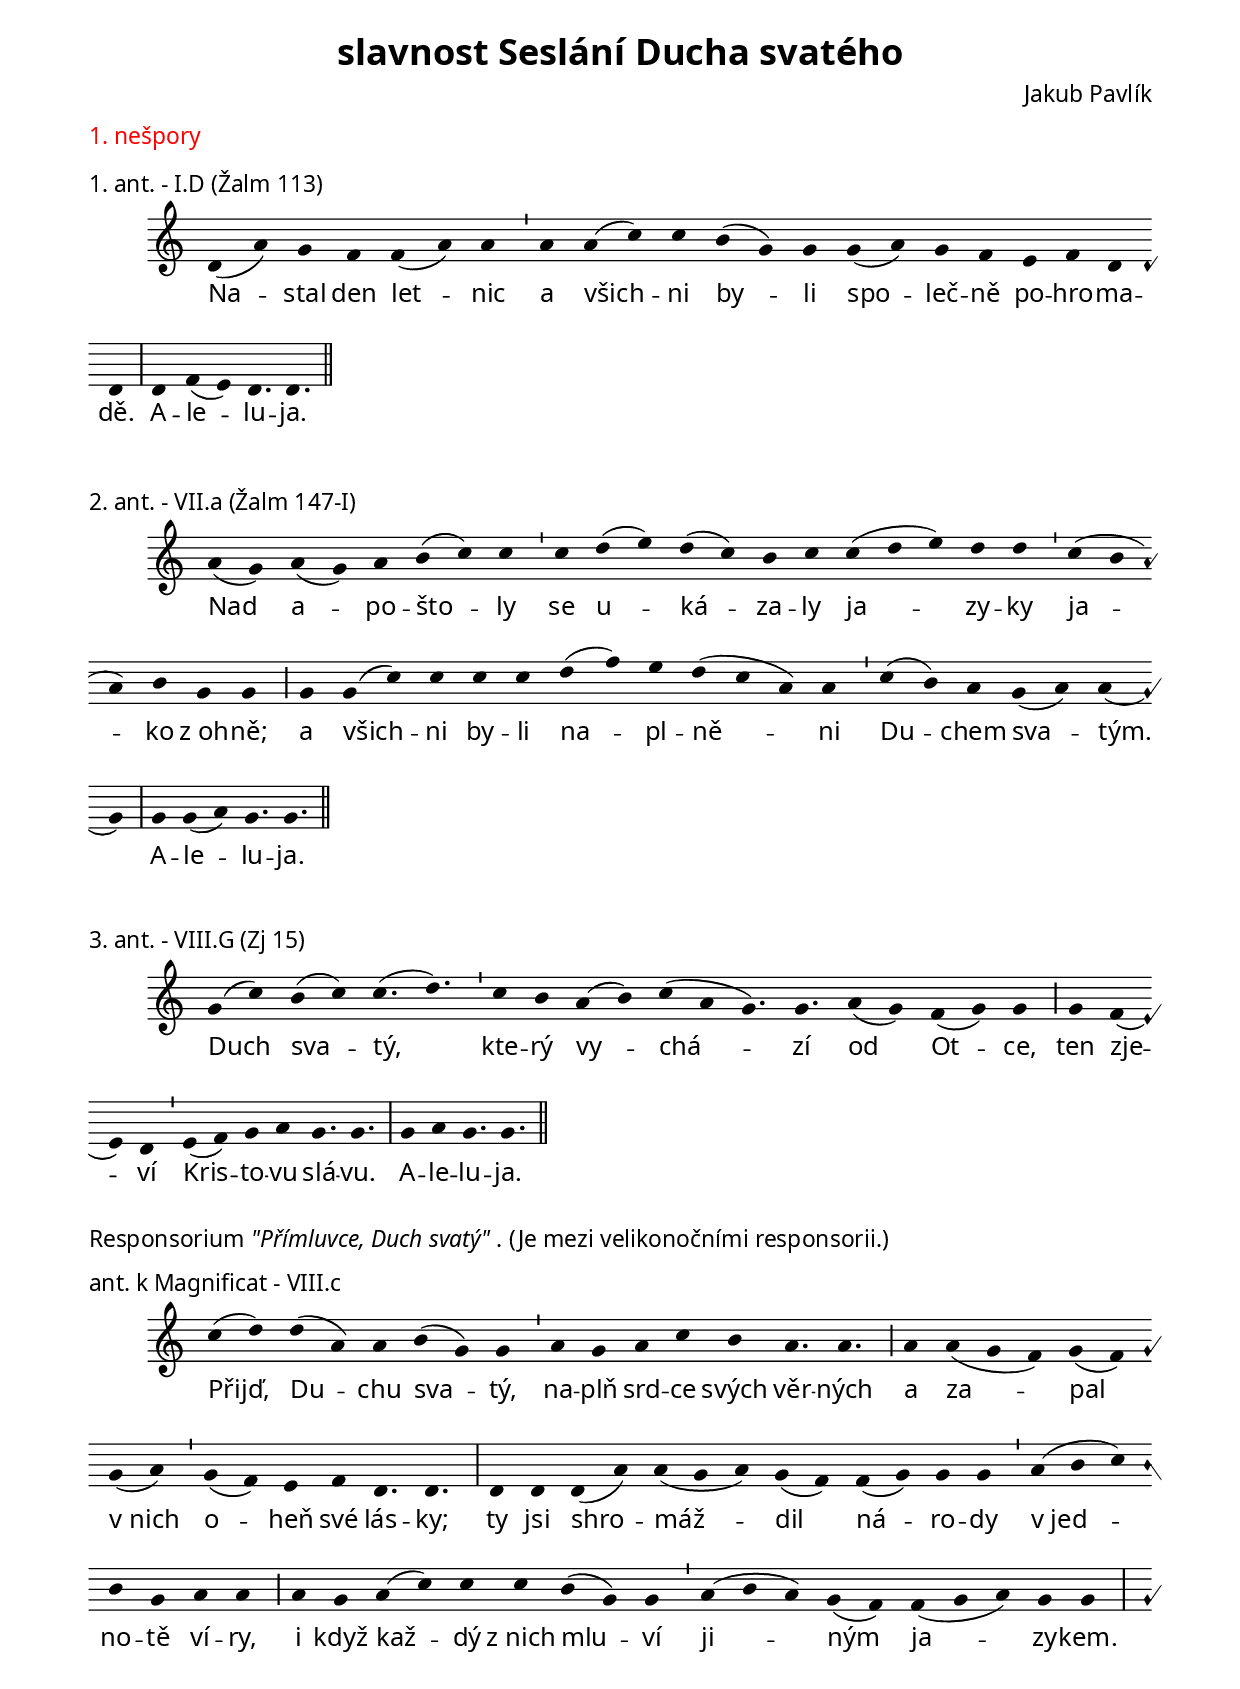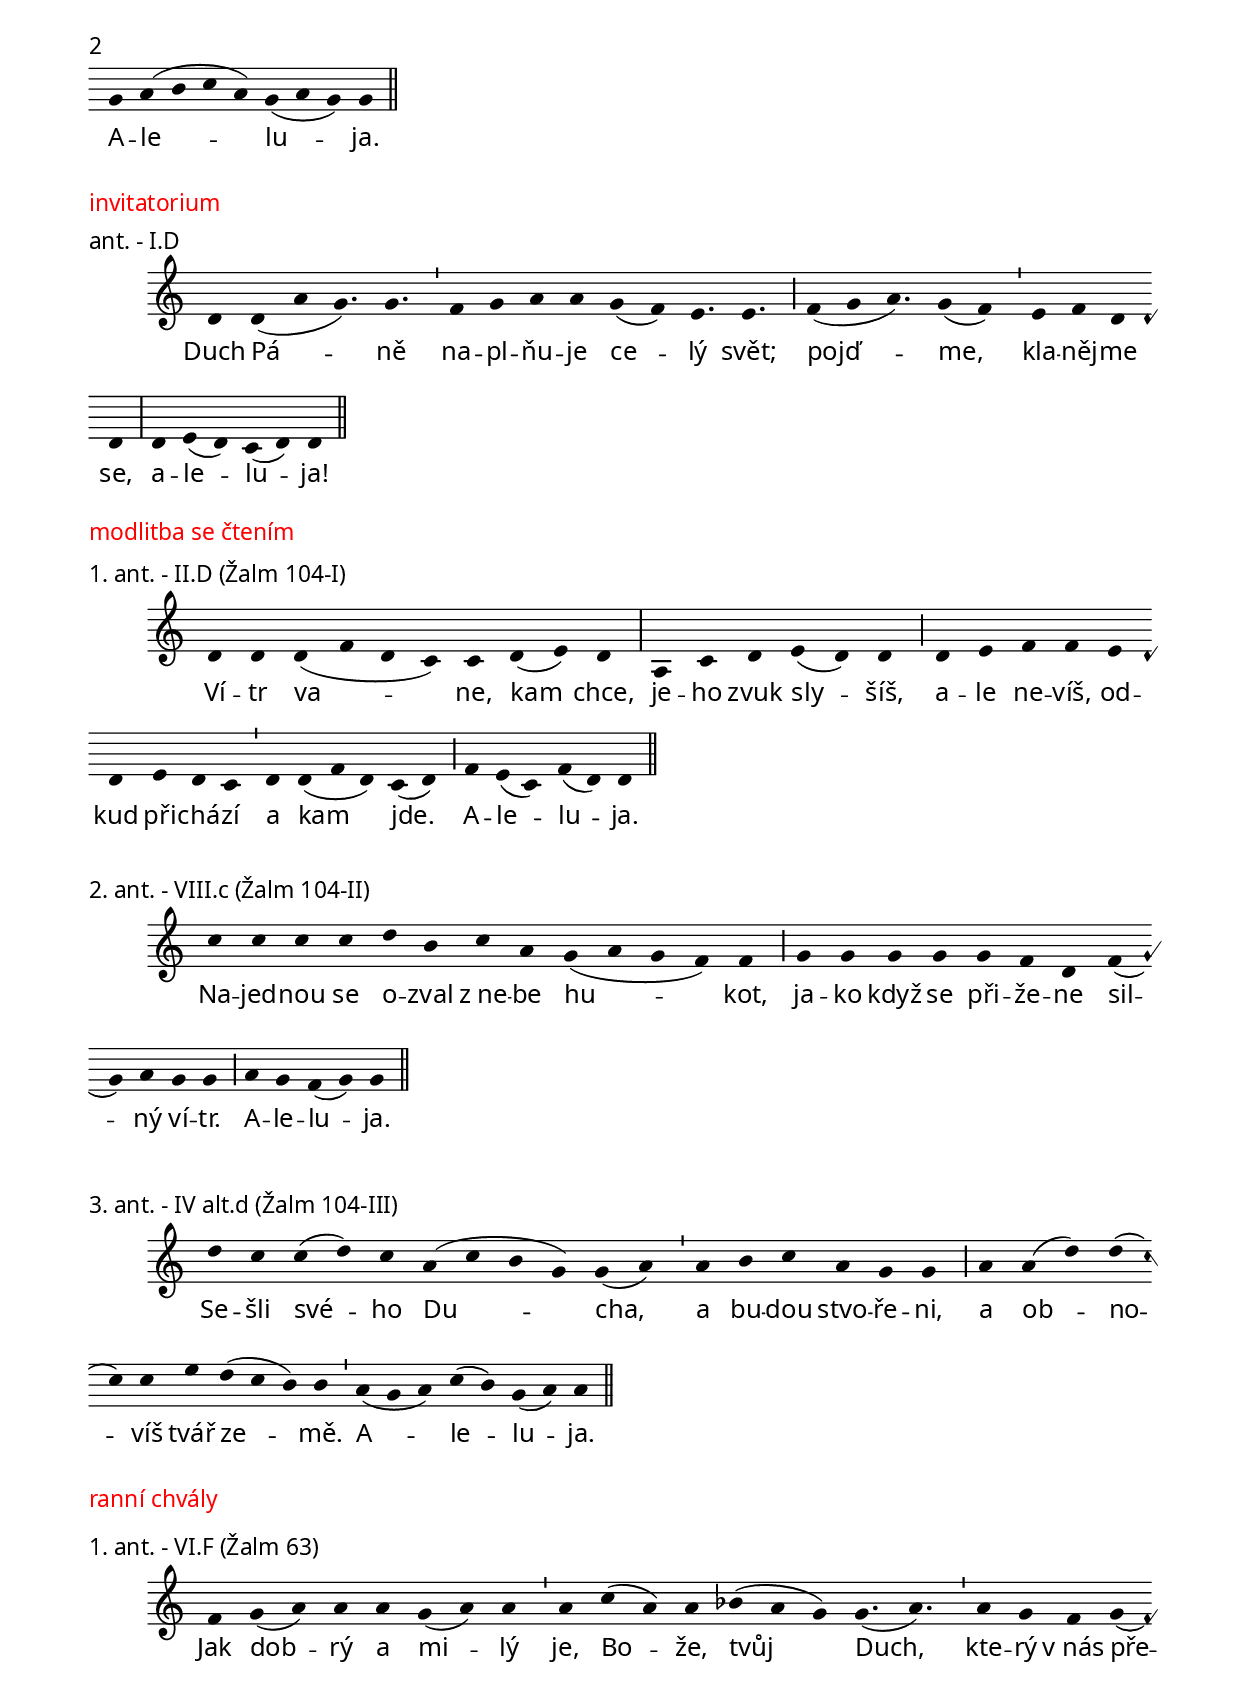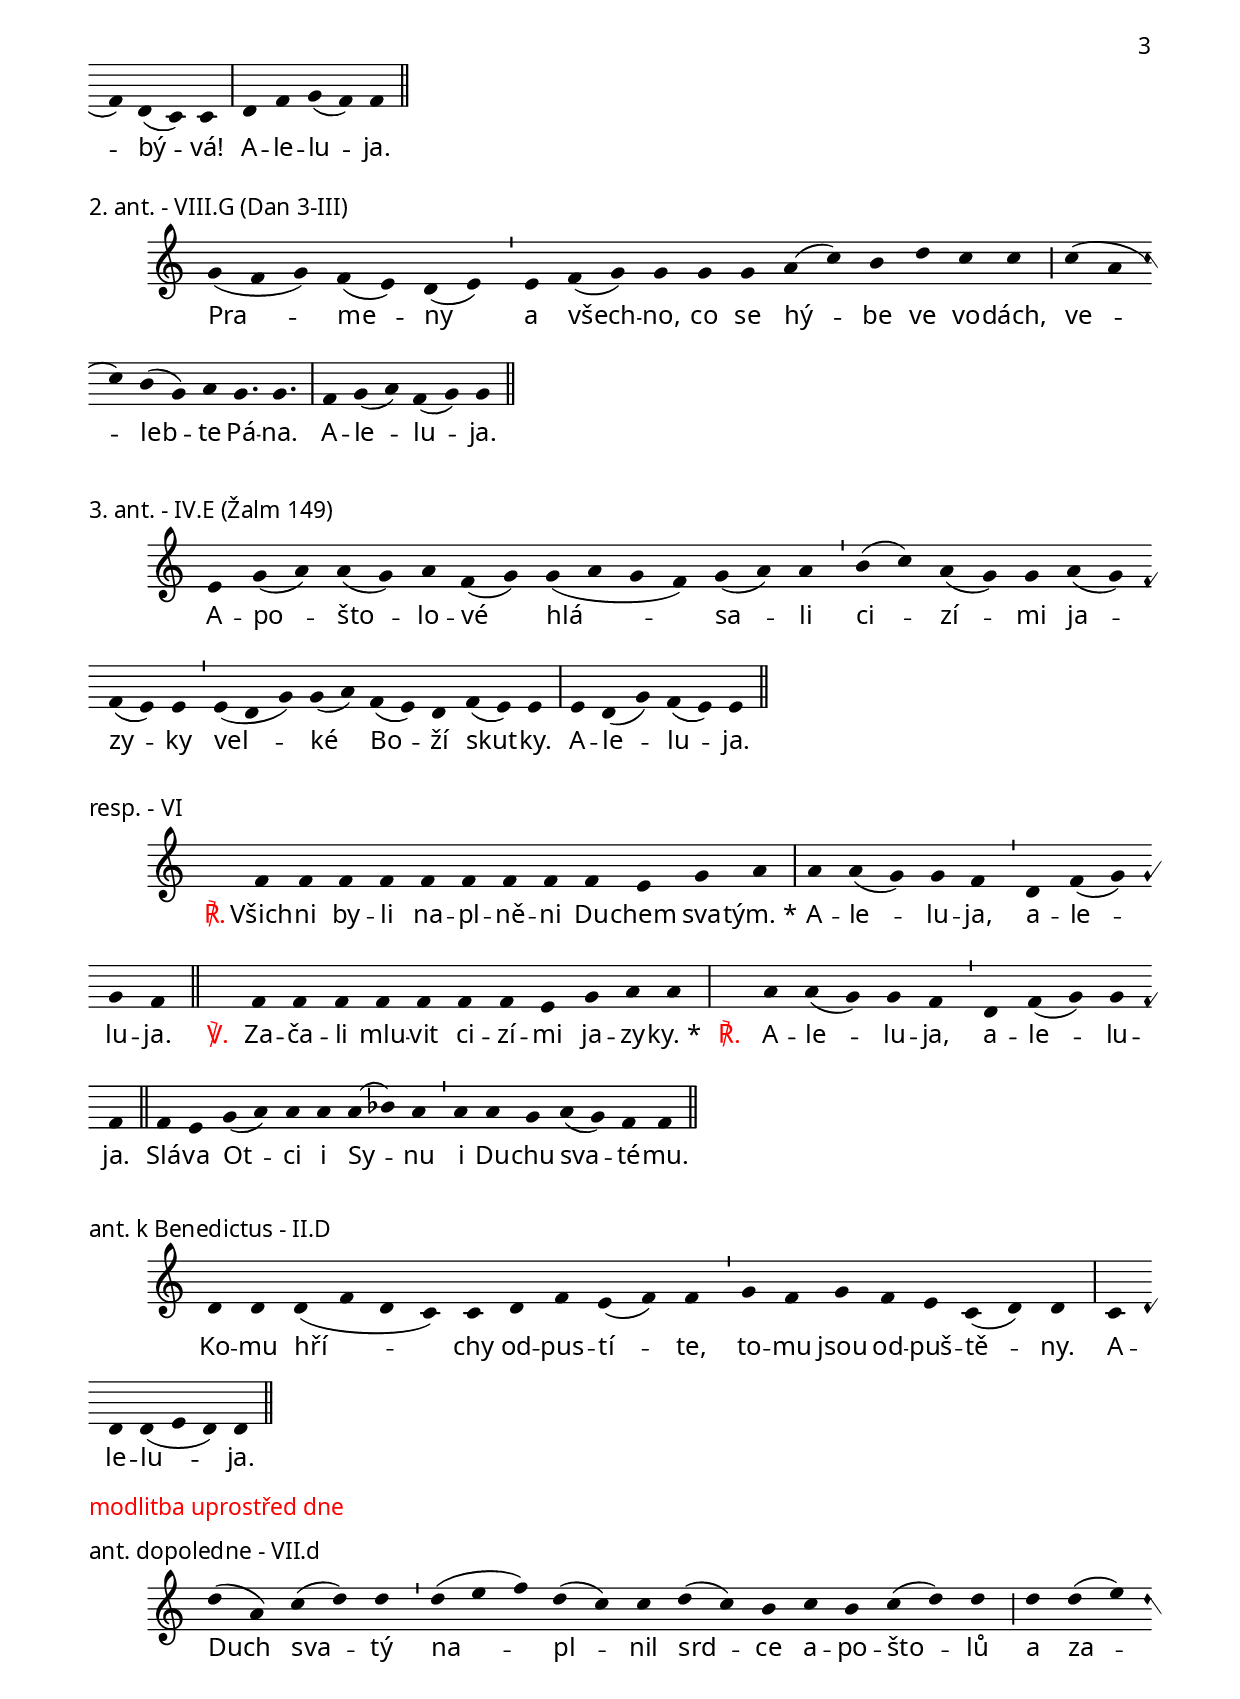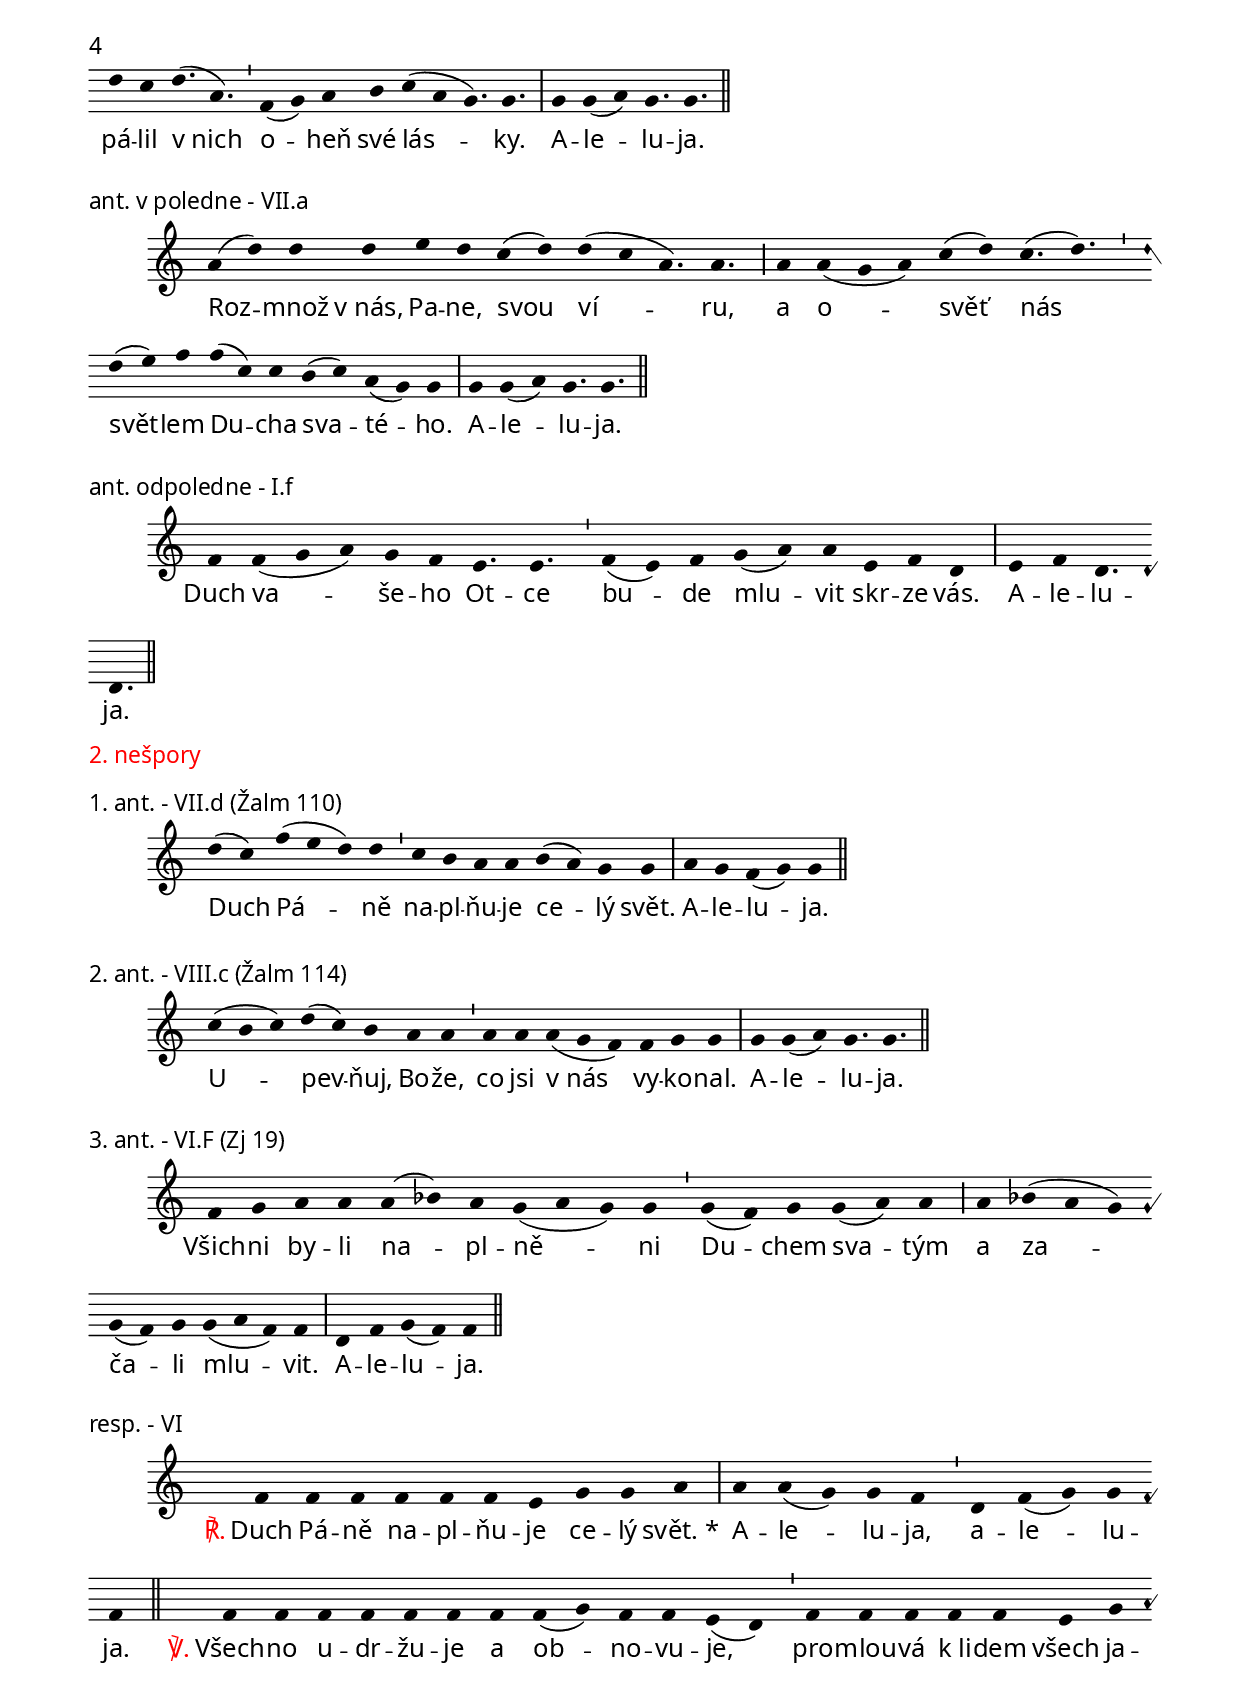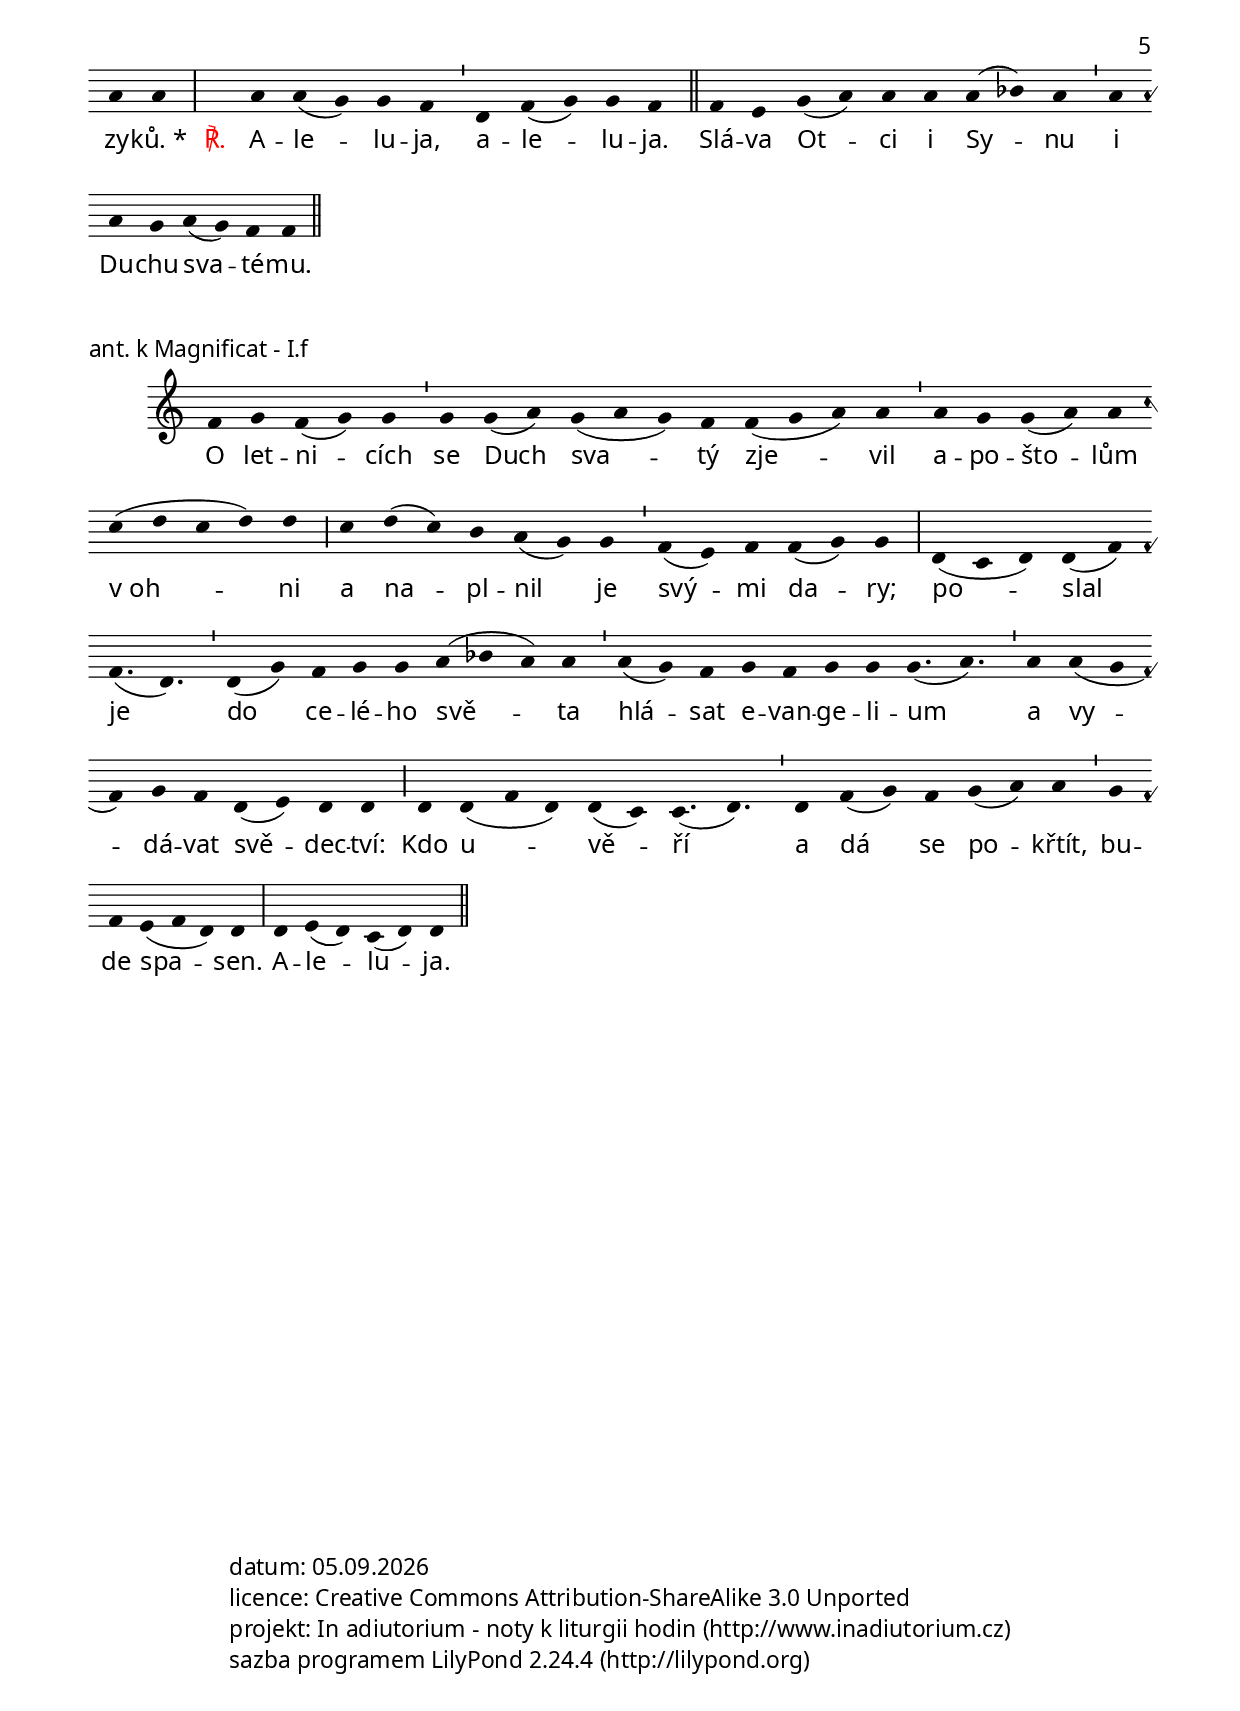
\version "2.14.2"

\header {
  title = "slavnost Seslání Ducha svatého"
  composer = "Jakub Pavlík"
}

\include "spolecne.ly"
\include "dilyresponsorii.ly"

\markup {\nadpisHodinka {"1. nešpory"}}

\score {
  \relative c' {
    \choralniRezim
    d4( a') g f f( a) a \barMin
    a a( c) c b( g) g g( a) g f e f d d \barMax
    d f( e) d4. d \barFinalis
  }
  \addlyrics {
    Na -- stal den let -- nic
    a všich -- ni by -- li spo -- leč -- ně po -- hro -- ma -- dě.
    A -- le -- lu -- ja.
  }
  \header {
    quid = "1. ant."
    modus = "I"
    differentia = "D"
    psalmus = "Žalm 113"
    placet = "_byli_ zbavit veškerého důrazu (zde zejm. melisma)"
    id = "1ne-a1"
    piece = \markup {\sestavTitulek}
  }
}

\score {
  \relative c'' {
    \choralniRezim
    a4( g) a( g) a b( c) c \barMin
    c d( e) d( c) b c c( d e) d d \barMin
    c( b a) b g g \barMaior
    g g( c) c c c d( f) e d( c a) a \barMin
    c( b) a g( a) a( g) \barMax
    g g( a) g4. g \barFinalis
  }
  \addlyrics {
    Nad a -- po -- što -- ly
    se u -- ká -- za -- ly ja -- zy -- ky
    ja -- ko z_oh -- ně;
    a všich -- ni by -- li na -- pl -- ně -- ni
    Du -- chem sva -- tým.
    A -- le -- lu -- ja.
  }
  \header {
    quid = "2. ant."
    modus = "VII"
    differentia = "a"
    psalmus = "Žalm 147-I"
    id = "1ne-a2"
    piece = \markup {\sestavTitulek}
  }
}

\score {
  \relative c'' {
    \choralniRezim
    g4( c) b( c) c4.( d) \barMin
    c4 b a( b) c( a g4.) g a4( g) f( g) g \barMaior
    g f( e) d \barMin
    e( f) g a g4. g \barMax
    g4 a g4. g \barFinalis
  }
  \addlyrics {
    Duch sva -- tý,
    kte -- rý vy -- chá -- zí od Ot -- ce,
    ten zje -- ví
    Kris -- to -- vu slá -- vu.
    A -- le -- lu -- ja.
  }
  \header {
    quid = "3. ant."
    modus = "VIII"
    differentia = "G"
    psalmus = "Zj 15"
    placet = "aleluja g ga g g nebo jinak"
    id = "1ne-a3"
    piece = \markup {\sestavTitulek}
  }
}

\markup{Responsorium \italic{"\"Přímluvce, Duch svatý\""}. (Je mezi velikonočními responsorii.)}

\score {
  \relative c'' {
    \choralniRezim
    c4( d) d( a) a b( g) g \barMin
    a g a c b a4. a \barMaior
    a4 a( g f) g( f) g( a) \barMin g( f) e f d4. d \barMax

    d4 d d( a') a( g a) g( f) f( g) g g \barMin
    a( b c) b g a a \barMaior
    a g a( c) c c b( g) g \barMin
    a( b a) g( f) f( g a) g g \barMax

    g a( b c a) g( a g) g \barFinalis
  }
  \addlyrics {
    Přijď, Du -- chu sva -- tý,
    na -- plň srd -- ce svých věr -- ných
    a za -- pal v_nich o -- heň své lás -- ky;

    ty jsi shro -- máž -- dil ná -- ro -- dy
    v_jed -- no -- tě ví -- ry,
    i když kaž -- dý z_nich mlu -- ví
    ji -- ným ja -- zy -- kem.

    A -- le -- lu -- ja.
  }
  \header {
    quid = "ant. k Magnificat"
    modus = "VIII"
    differentia = "c"
    psalmus = ""
    placet = "zkusit lepší aleluja"
    id = "1ne-amag"
    piece = \markup {\sestavTitulekBezZalmu}
  }
}

\markup {\nadpisHodinka {"invitatorium"}}

\score {
  \relative c' {
    \choralniRezim
    d4 d( a' g4.) g \barMin
    f4 g a a g( f) e4. e \barMaior
    f4( g a4.) g4( f) \barMin
    e4 f d d \barMax
    d e( d) c( d) d \barFinalis
  }
  \addlyrics {
    Duch Pá -- ně
    na -- pl -- ňu -- je ce -- lý svět;
    pojď -- me, kla -- něj -- me se,
    a -- le -- lu -- ja!
  }
  \header {
    quid = "ant."
    modus = "I"
    differentia = "D"
    psalmus = ""
    placet = "_pojďme_ jinak"
    id = "invit"
    piece = \markup {\sestavTitulekBezZalmu}
  }
}

\markup {\nadpisHodinka {"modlitba se čtením"}}

% tady jsem se rozhodl porusit zasadu "jeden zalm - jeden napev psalmodie",
% abych mohl kazdou z antifon se silnym textem zpracovat samostatne

\score {
  \relative c' {
    \choralniRezim
    d4 d d( f d c) c d( e) d \barMax
    a c d e( d) d \barMaior
    d e f f e d e d c \barMin
    d d( f d) c( d) \barMaior
    f e( c) f( d) d \barFinalis
  }
  \addlyrics {
    Ví -- tr va -- ne, kam chce,
    je -- ho zvuk sly -- šíš,
    a -- le ne -- víš,
    od -- kud při -- chá -- zí
    a kam jde.
    A -- le -- lu -- ja.
  }
  \header {
    quid = "1. ant."
    modus = "II"
    differentia = "D"
    psalmus = "Žalm 104-I"
    id = "mc-a1"
    piece = \markup {\sestavTitulek}
  }
}

\score {
  \relative c'' {
    \choralniRezim
    c4 c c c d b c a g( a g f) f \barMaior
    g g g g g f d f( g) a g g \barMaior
    a g f( g) g \barFinalis
  }
  \addlyrics {
    Na -- jed -- nou se o -- zval z_ne -- be hu -- kot,
    ja -- ko když se při -- že -- ne sil -- ný ví -- tr.
    A -- le -- lu -- ja.
  }
  \header {
    quid = "2. ant."
    modus = "VIII"
    differentia = "c"
    psalmus = "Žalm 104-II"
    id = "mc-a2"
    piece = \markup {\sestavTitulek}
  }
}

\score {
  \relative c'' {
    \choralniRezim
    d4 c c( d) c a( c b g) g( a) \barMin
    a b c a g g \barMaior
    a a( d) d( c) c e d( c b) b \barMin
    a( g a) c( b) g( a) a \barFinalis
  }
  \addlyrics {
    Se -- šli své -- ho Du -- cha,
    a bu -- dou stvo -- ře -- ni,
    a ob -- no -- víš tvář ze -- mě.
    A -- le -- lu -- ja.
  }
  \header {
    quid = "3. ant."
    modus = "IV alt"
    differentia = "d"
    psalmus = "Žalm 104-III"
    id = "mc-a3"
    piece = \markup {\sestavTitulek}
  }
}

\score {
  \relative c' {
    \choralniRezim

  }
  \addlyrics {
    Ne -- ne -- chám vás si -- rot -- ky.
    Od -- chá -- zím
    a za -- se k_vám při -- jdu
    a va -- še srd -- ce se bu -- de ra -- do -- vat.
    A -- le -- lu -- ja.
  }
  \header {
    quid = "ant. ke kantikům vigilie"
    modus = ""
    differentia = ""
    psalmus = ""
    id = "mc-avig"
    piece = \markup {\sestavTitulekBezZalmu}
  }
}

\markup {\nadpisHodinka {"ranní chvály"}}

\score {
  \relative c' {
    \choralniRezim
    f4 g( a) a a g( a) a \barMin
    a4 c( a) a bes( a g) g4.( a) \barMin
    a4 g f g( f) d( c) c \barMax
    d4 f g( f) f \barFinalis
  }
  \addlyrics {
    Jak dob -- rý a mi -- lý
    je, Bo -- že, tvůj Duch,
    kte -- rý v_nás pře -- bý -- vá!
    A -- le -- lu -- ja.
  }
  \header {
    quid = "1. ant."
    modus = "VI"
    differentia = "F"
    psalmus = "Žalm 63"
    placet = "_dobrý a milý_ je nelibě monotónní"
    id = "rch-a1"
    piece = \markup {\sestavTitulek}
  }
}

\score {
  \relative c'' {
    \choralniRezim
    g( f g) f( e) d( e) \barMin
    e f( g) g g g a( c) b d c c \barMaior
    c( a c) b( g) a g4. g \barMax
    f4 g( a) f( g) g \barFinalis
  }
  \addlyrics {
    Pra -- me -- ny
    a všech -- no, co se hý -- be ve vo -- dách,
    ve -- leb -- te Pá -- na.
    A -- le -- lu -- ja.
  }
  \header {
    quid = "2. ant."
    modus = "VIII"
    differentia = "G"
    psalmus = "Dan 3-III"
    id = "rch-a2"
    piece = \markup {\sestavTitulek}
  }
}

\score {
  \relative c' {
    \choralniRezim
    e4 g( a) a( g) a f( g) g( a g f) g( a) a \barMin
    b( c) a( g) g a( g) f( e) e \barMin
    e( d g) g( a) f( e) d f( e) e \barMax
    e d( g) f( e) e \barFinalis
  }
  \addlyrics {
    A -- po -- što -- lo -- vé hlá -- sa -- li
    ci -- zí -- mi ja -- zy -- ky
    vel -- ké Bo -- ží skut -- ky.
    A -- le -- lu -- ja.
  }
  \header {
    quid = "3. ant."
    modus = "IV"
    differentia = "E"
    psalmus = "Žalm 149"
    placet = "_apoštolové_ lépe"
    id = "rch-a3"
    piece = \markup {\sestavTitulek}
  }
}

\score {
  \relative c' {
    \choralniRezim

    % R
    \neviditelna f
    f f f f f f f f f e g a \barMax
    \respVIalelujaResponsum \barFinalis

    % V
    \neviditelna f
    f f f f f f f e g a a \barMax
    % R
    \neviditelna a
    \respVIalelujaResponsum \barFinalis

    % Slava
    \respVIalelujaDoxologie \barFinalis
  }
  \addlyrics {
    \Response Všich -- ni by -- li na -- pl -- ně -- ni Du -- chem sva -- tým._*
    \textRespAleluja
    \Verse Za -- ča -- li mlu -- vit ci -- zí -- mi ja -- zy -- ky._*
    \Response \textRespAleluja
    \textRespDoxologie
  }
  \header {
    quid = "resp."
    modus = "VI"
    id = "rch-resp"
    piece = \markup {\sestavTitulekResp}
  }
}

\score {
  \relative c' {
    \choralniRezim
    d4 d d( f d c) c d f e( f) f \barMin
    g f g f e c( d) d \barMax
    c d d( e d) d \barFinalis
  }
  \addlyrics {
    Ko -- mu hří -- chy od -- pus -- tí -- te,
    to -- mu jsou od -- puš -- tě -- ny.
    A -- le -- lu -- ja.
  }
  \header {
    quid = "ant. k Benedictus"
    modus = "II"
    differentia = "D"
    psalmus = ""
    placet = "vyzkoušet varianty"
    id = "rch-aben"
    piece = \markup {\sestavTitulekBezZalmu}
  }
}

\markup {\nadpisHodinka {"modlitba uprostřed dne"}}

\score {
  \relative c'' {
    \choralniRezim
    d( a) c( d) d \barMin
    d( e f) d( c) c d( c) b c b c( d) d \barMaior
    d d( e) d c d4.( a) \barMin
    f4( g) a b c( a g4.) g \barMax
    g4 g( a) g4. g \barFinalis
  }
  \addlyrics {
    Duch sva -- tý
    na -- pl -- nil srd -- ce a -- po -- što -- lů
    a za -- pá -- lil v_nich
    o -- heň své lás -- ky.
    A -- le -- lu -- ja.
  }
  \header {
    quid = "ant. dopoledne"
    modus = "VII"
    differentia = "d"
    psalmus = ""
    id = "tercie"
    piece = \markup {\sestavTitulekBezZalmu}
  }
}

\score {
  \relative c'' {
    \choralniRezim
    a4( d) d d e d c( d) d( c a4.) a \barMaior
    a4 a( g a) c( d) c4.( d) \barMin
    d4( e) f f( c) c b( c) a( g) g \barMax
    g g( a) g4. g \barFinalis
  }
  \addlyrics {
    Roz -- množ v_nás, Pa -- ne, svou ví -- ru,
    a o -- svěť nás
    svět -- lem Du -- cha sva -- té -- ho.
    A -- le -- lu -- ja.
  }
  \header {
    quid = "ant. v poledne"
    modus = "VII"
    differentia = "a"
    psalmus = ""
    placet = "závěr (_Ducha svatého_) je blbý"
    id = "sexta"
    piece = \markup {\sestavTitulekBezZalmu}
  }
}

\score {
  \relative c' {
    \choralniRezim
    f4 f( g a) g f e4. e \barMin
    f4( e) f g( a) a e f d \barMax
    e f d4. d \barFinalis
  }
  \addlyrics {
    Duch va -- še -- ho Ot -- ce
    bu -- de mlu -- vit skr -- ze vás.
    A -- le -- lu -- ja.
  }
  \header {
    quid = "ant. odpoledne"
    modus = "I"
    differentia = "f"
    psalmus = ""
    id = "nona"
    piece = \markup {\sestavTitulekBezZalmu}
  }
}

\markup {\nadpisHodinka {"2. nešpory"}}

\score {
  \relative c'' {
    \choralniRezim
    d4( c) f( e d) d \barMin
    c b a a b( a) g g \barMax
    a g f( g) g \barFinalis
  }
  \addlyrics {
    Duch Pá -- ně na -- pl -- ňu -- je ce -- lý svět.
    A -- le -- lu -- ja.
  }
  \header {
    quid = "1. ant."
    modus = "VII"
    differentia = "d"
    psalmus = "Žalm 110"
    id = "2ne-a1"
    piece = \markup {\sestavTitulek}
  }
}

\score {
  \relative c'' {
    \choralniRezim
    c4( b c) d( c) b a a \barMin
    a a a( g f) f g g \barMax
    g g( a) g4. g \barFinalis
  }
  \addlyrics {
    U -- pev -- ňuj, Bo -- že,
    co jsi v_nás vy -- ko -- nal.
    A -- le -- lu -- ja.
  }
  \header {
    quid = "2. ant."
    modus = "VIII"
    differentia = "c"
    psalmus = "Žalm 114"
    id = "2ne-a2"
    piece = \markup {\sestavTitulek}
  }
}

\score {
  \relative c' {
    \choralniRezim
    f4 g a a a( bes) a g( a g) g \barMin
    g( f) g g( a) a \barMaior
    a bes( a g) g( f) g g( a f) f \barMax
    d f g( f) f \barFinalis
  }
  \addlyrics {
    Všich -- ni by -- li na -- pl -- ně -- ni Du -- chem sva -- tým
    a za -- ča -- li mlu -- vit.
    A -- le -- lu -- ja.
  }
  \header {
    quid = "3. ant."
    modus = "VI"
    differentia = "F"
    psalmus = "Zj 19"
    placet = "_naplněni_ nesluší přetížená předposlední slabika; _začali_ přetížené;
    celá asi půjde lépe"
    id = "2ne-a3"
    piece = \markup {\sestavTitulek}
  }
}

\score {
  \relative c' {
    \choralniRezim

    % R
    \neviditelna f
    f4 f f f f f e g g a \barMax
    \respVIalelujaResponsum \barFinalis

    % V
    \neviditelna f
    f f f f f f f f( g) f f e( d) \barMin
    f f f f f e g a a \barMax
    % R
    \neviditelna a
    \respVIalelujaResponsum \barFinalis

    % Slava
    \respVIalelujaDoxologie \barFinalis
  }
  \addlyrics {
    \Response Duch Pá -- ně na -- pl -- ňu -- je ce -- lý svět._*
    \textRespAleluja
    \Verse Všech -- no u -- dr -- žu -- je a ob -- no -- vu -- je,
    pro -- mlou -- vá k_li -- dem všech ja -- zy -- ků._*
    \Response \textRespAleluja
    \textRespDoxologie
  }
  \header {
    quid = "resp."
    modus = "VI"
    id = "2ne-resp"
    piece = \markup {\sestavTitulekResp}
  }
}

\score {
  \relative c' {
    \choralniRezim
    f4 g f( g) g \barMin
    g g( a) g( a g) f f( g a) a \barMin
    a4 g g( a) a c( d c d) d \barMaior
    c4 d( c) b a( g) g \barMin
    f( e) f f( g) g \barMax

    d( c d) d( f) f4.( d) \barMin
    d4( g) f g g a( bes a) a \barMin
    a( g) f g f g g g4.( a) \barMin
    a4 a( g f) g f d( e) d d \barMaior

    d d( f d) d( c) c4.( d) \barMin
    d4 f( g) f g( a) a \barMin
    g f e( f d) d \barMax

    d e( d) c( d) d \barFinalis
  }
  \addlyrics {
    O let -- ni -- cích
    se Duch sva -- tý zje -- vil
    a -- po -- što -- lům v_oh -- ni
    a na -- pl -- nil je
    svý -- mi da -- ry;

    po -- slal je do ce -- lé -- ho svě -- ta
    hlá -- sat e -- van -- ge -- li -- um
    a vy -- dá -- vat svě -- dec -- tví:
    Kdo u -- vě -- ří
    a dá se po -- křtít,
    bu -- de spa -- sen.

    A -- le -- lu -- ja.
  }
  \header {
    quid = "ant. k Magnificat"
    modus = "I"
    differentia = "f"
    psalmus = ""
    placet = "první dvě třetiny nic moc"
    id = "2ne-amag"
    piece = \markup {\sestavTitulekBezZalmu}
  }
}